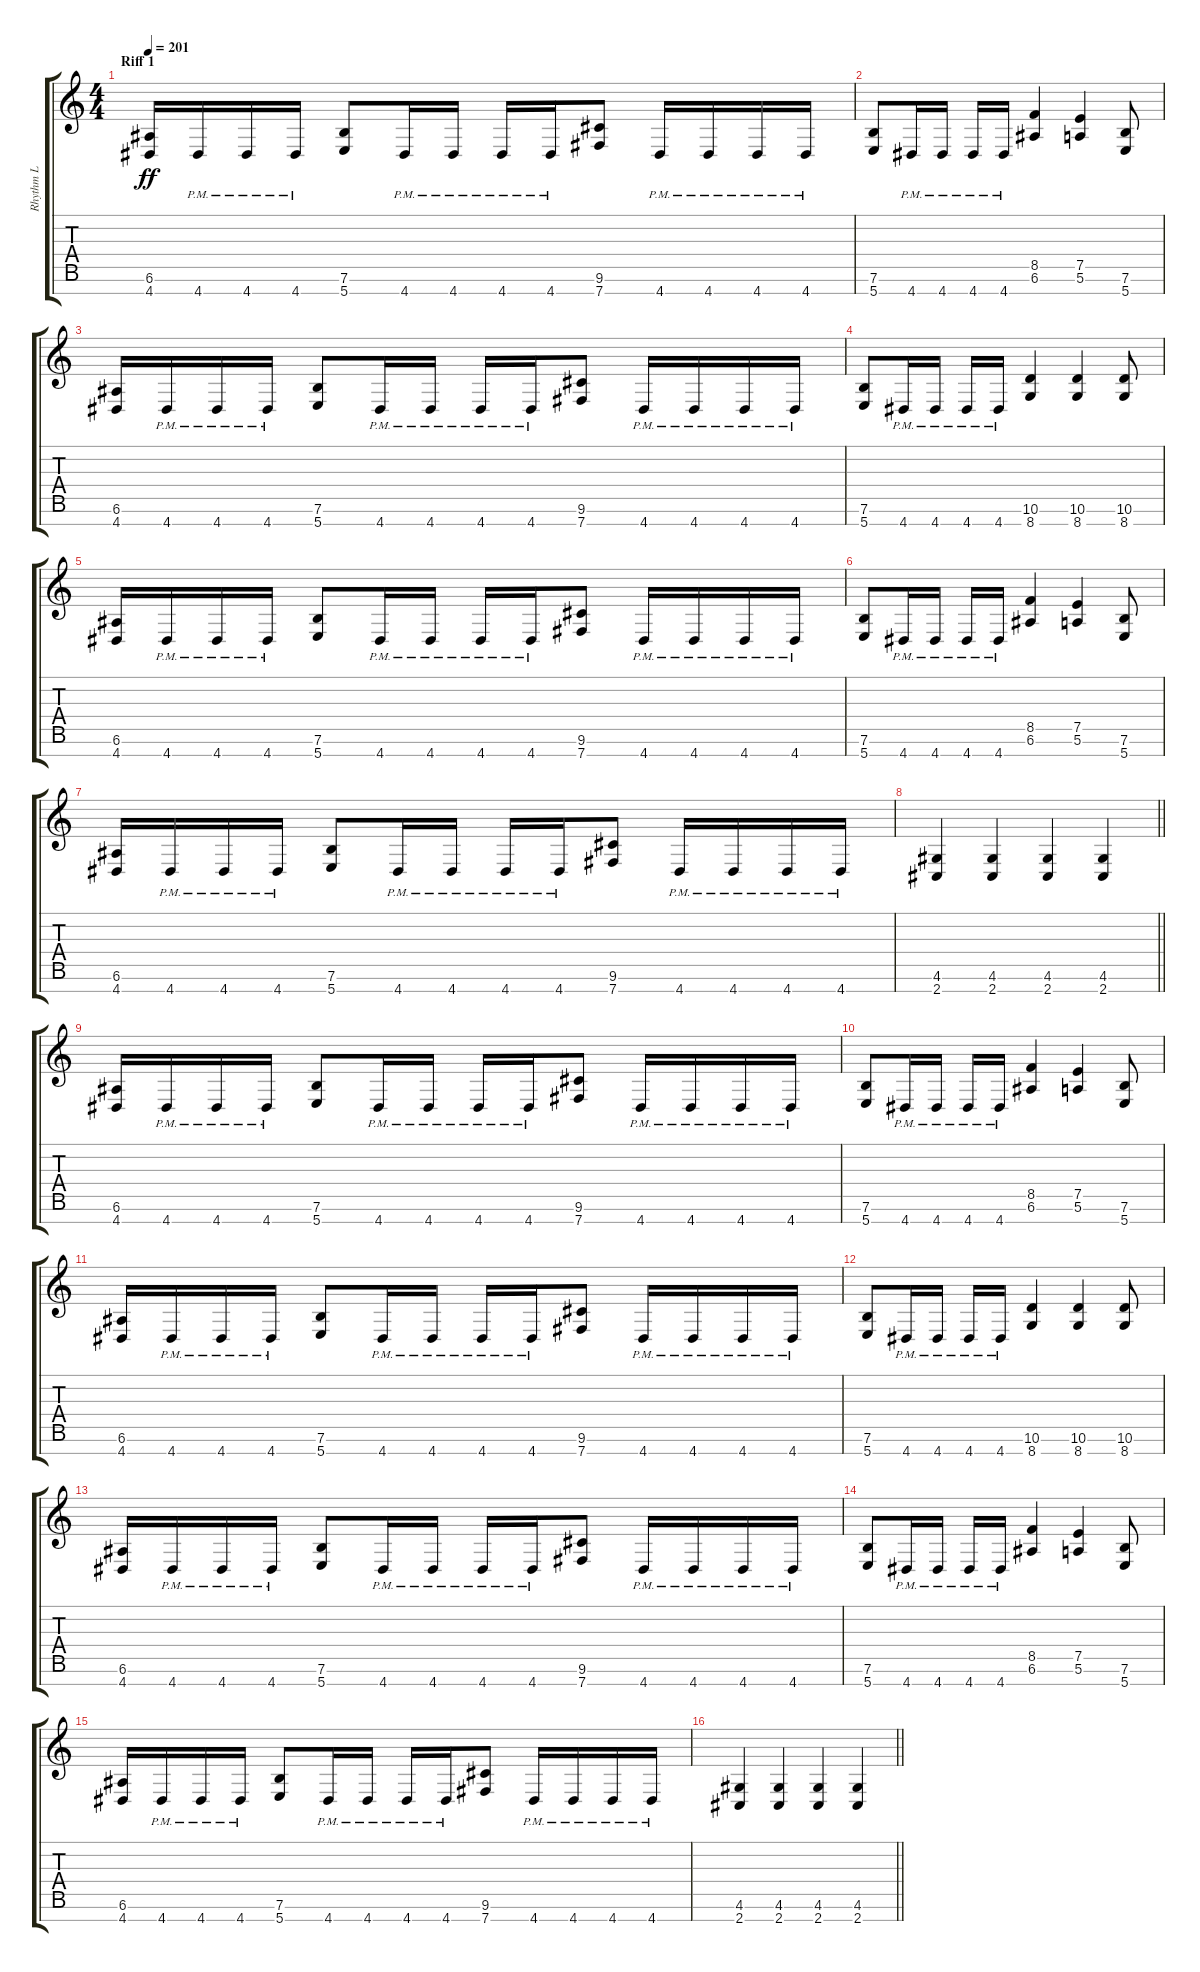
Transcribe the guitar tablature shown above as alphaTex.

\track ("Rhythm L" "Rhythm L") {instrument distortionguitar}
\staff {score tabs}
\tuning (E4 B3 G3 D3 A2 E2 B1) {hide}
\ts (4 4)
\section ("" "Riff 1")
\tempo 201
\clef g2
\ks c
(6.6 4.7).16{dy ff} 4.7{pm}.16 4.7{pm}.16 4.7{pm}.16 (7.6 5.7).8 4.7{pm}.16 4.7{pm}.16 4.7{pm}.16 4.7{pm}.16 (9.6 7.7).8 4.7{pm}.16 4.7{pm}.16 4.7{pm}.16 4.7{pm}.16 |
(7.6 5.7).8 4.7{pm}.16 4.7{pm}.16 4.7{pm}.16 4.7{pm}.16 (8.5 6.6).4 (7.5 5.6).4 (7.6 5.7).8 |
(6.6 4.7).16 4.7{pm}.16 4.7{pm}.16 4.7{pm}.16 (7.6 5.7).8 4.7{pm}.16 4.7{pm}.16 4.7{pm}.16 4.7{pm}.16 (9.6 7.7).8 4.7{pm}.16 4.7{pm}.16 4.7{pm}.16 4.7{pm}.16 |
(7.6 5.7).8 4.7{pm}.16 4.7{pm}.16 4.7{pm}.16 4.7{pm}.16 (10.6 8.7).4 (10.6 8.7).4 (10.6 8.7).8 |
(6.6 4.7).16 4.7{pm}.16 4.7{pm}.16 4.7{pm}.16 (7.6 5.7).8 4.7{pm}.16 4.7{pm}.16 4.7{pm}.16 4.7{pm}.16 (9.6 7.7).8 4.7{pm}.16 4.7{pm}.16 4.7{pm}.16 4.7{pm}.16 |
(7.6 5.7).8 4.7{pm}.16 4.7{pm}.16 4.7{pm}.16 4.7{pm}.16 (8.5 6.6).4 (7.5 5.6).4 (7.6 5.7).8 |
(6.6 4.7).16 4.7{pm}.16 4.7{pm}.16 4.7{pm}.16 (7.6 5.7).8 4.7{pm}.16 4.7{pm}.16 4.7{pm}.16 4.7{pm}.16 (9.6 7.7).8 4.7{pm}.16 4.7{pm}.16 4.7{pm}.16 4.7{pm}.16 |
\barLineRight lightlight
(4.6 2.7).4 (4.6 2.7).4 (4.6 2.7).4 (4.6 2.7).4 |
(6.6 4.7).16 4.7{pm}.16 4.7{pm}.16 4.7{pm}.16 (7.6 5.7).8 4.7{pm}.16 4.7{pm}.16 4.7{pm}.16 4.7{pm}.16 (9.6 7.7).8 4.7{pm}.16 4.7{pm}.16 4.7{pm}.16 4.7{pm}.16 |
(7.6 5.7).8 4.7{pm}.16 4.7{pm}.16 4.7{pm}.16 4.7{pm}.16 (8.5 6.6).4 (7.5 5.6).4 (7.6 5.7).8 |
(6.6 4.7).16 4.7{pm}.16 4.7{pm}.16 4.7{pm}.16 (7.6 5.7).8 4.7{pm}.16 4.7{pm}.16 4.7{pm}.16 4.7{pm}.16 (9.6 7.7).8 4.7{pm}.16 4.7{pm}.16 4.7{pm}.16 4.7{pm}.16 |
(7.6 5.7).8 4.7{pm}.16 4.7{pm}.16 4.7{pm}.16 4.7{pm}.16 (10.6 8.7).4 (10.6 8.7).4 (10.6 8.7).8 |
(6.6 4.7).16 4.7{pm}.16 4.7{pm}.16 4.7{pm}.16 (7.6 5.7).8 4.7{pm}.16 4.7{pm}.16 4.7{pm}.16 4.7{pm}.16 (9.6 7.7).8 4.7{pm}.16 4.7{pm}.16 4.7{pm}.16 4.7{pm}.16 |
(7.6 5.7).8 4.7{pm}.16 4.7{pm}.16 4.7{pm}.16 4.7{pm}.16 (8.5 6.6).4 (7.5 5.6).4 (7.6 5.7).8 |
(6.6 4.7).16 4.7{pm}.16 4.7{pm}.16 4.7{pm}.16 (7.6 5.7).8 4.7{pm}.16 4.7{pm}.16 4.7{pm}.16 4.7{pm}.16 (9.6 7.7).8 4.7{pm}.16 4.7{pm}.16 4.7{pm}.16 4.7{pm}.16 |
\barLineRight lightlight
(4.6 2.7).4 (4.6 2.7).4 (4.6 2.7).4 (4.6 2.7).4
